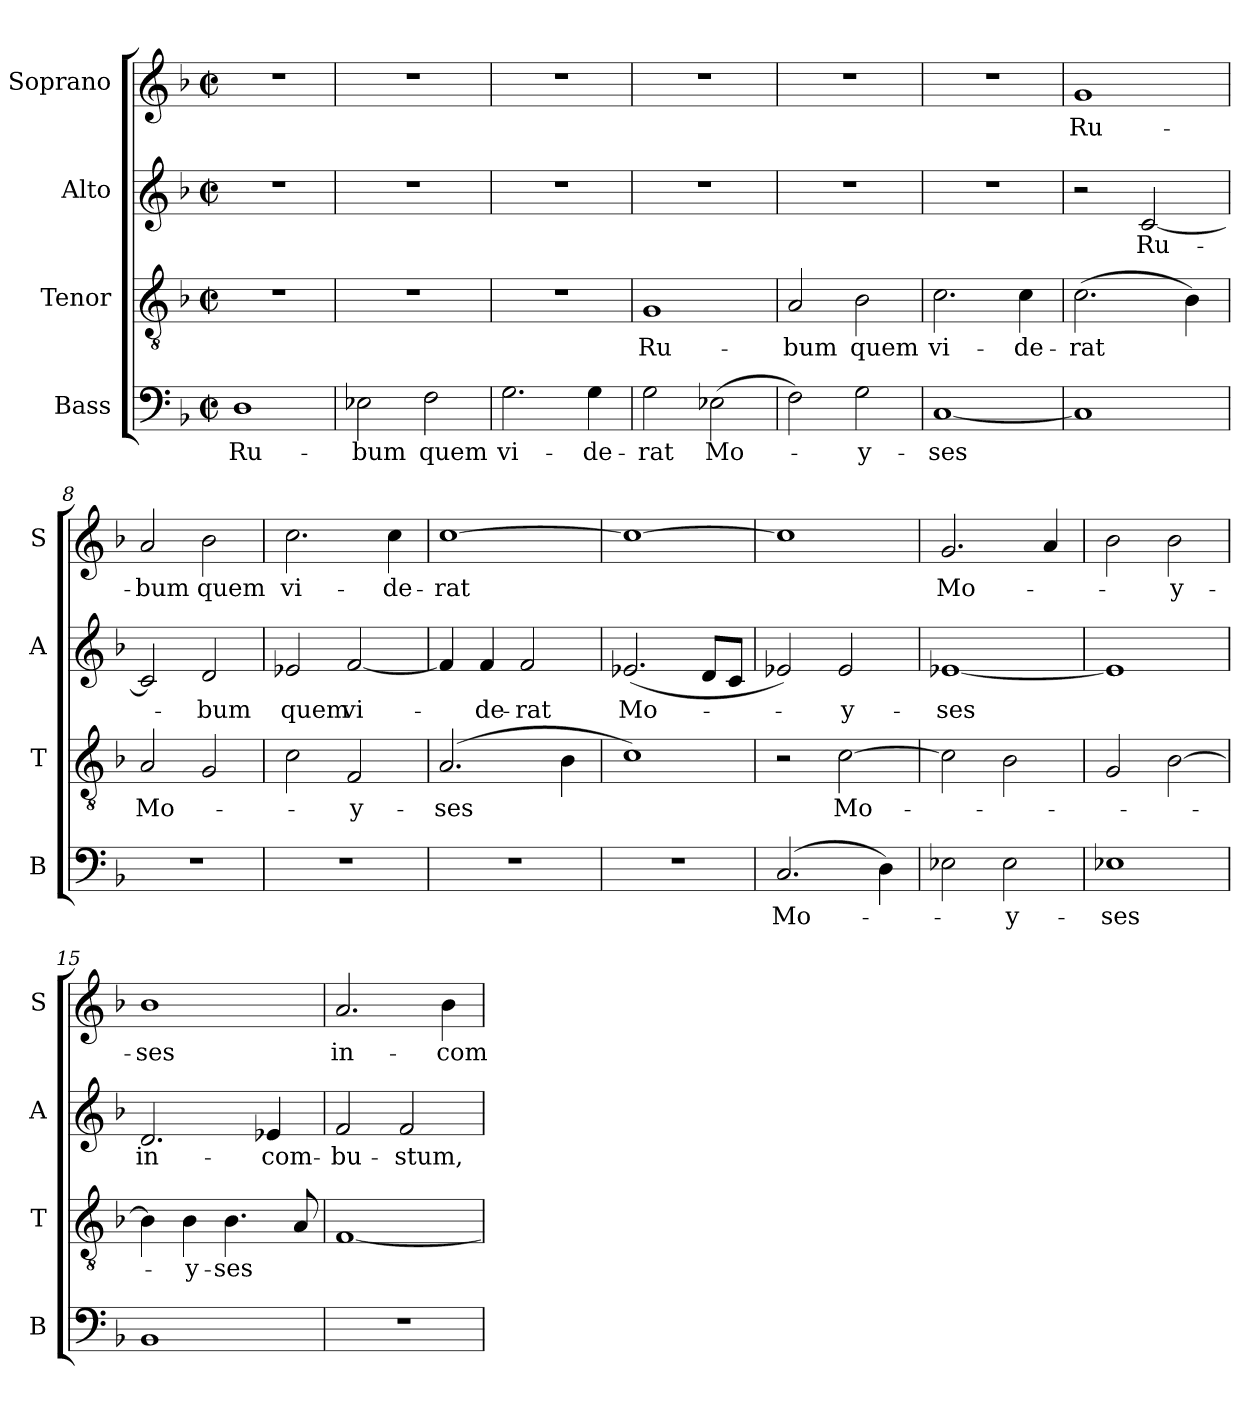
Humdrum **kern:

**kern	**text	**kern	**text	**kern	**text	**kern	**text
*part4	*part4	*part3	*part3	*part2	*part2	*part1	*part1
*staff4	*staff4	*staff3	*staff3	*staff2	*staff2	*staff1	*staff1
*I"Bass	*	*I"Tenor	*	*I"Alto	*	*I"Soprano	*
*I'B	*	*I'T	*	*I'A	*	*I'S	*
*clefF4	*	*clefGv2	*	*clefG2	*	*clefG2	*
*k[b-]	*	*k[b-]	*	*k[b-]	*	*k[b-]	*
*F:	*	*F:	*	*F:	*	*F:	*
*M2/2	*	*M2/2	*	*M2/2	*	*M2/2	*
*met(c|)	*	*met(c|)	*	*met(c|)	*	*met(c|)	*
=1	=1	=1	=1	=1	=1	=1	=1
1D	Ru-	1r	.	1r	.	1r	.
=2	=2	=2	=2	=2	=2	=2	=2
2E-X\	-bum	1r	.	1r	.	1r	.
2F\	quem	.	.	.	.	.	.
=3	=3	=3	=3	=3	=3	=3	=3
2.G\	vi-	1r	.	1r	.	1r	.
4G\	-de-	.	.	.	.	.	.
=4	=4	=4	=4	=4	=4	=4	=4
2G\	-rat	1G	Ru-	1r	.	1r	.
(2E-X\	Mo-	.	.	.	.	.	.
=5	=5	=5	=5	=5	=5	=5	=5
2F\)	.	2A/	-bum	1r	.	1r	.
2G\	-y-	2B-\	quem	.	.	.	.
=6	=6	=6	=6	=6	=6	=6	=6
[1C	-ses	2.c\	vi-	1r	.	1r	.
.	.	4c\	-de-	.	.	.	.
!!LO:LB:g=z
=7	=7	=7	=7	=7	=7	=7	=7
1C]	.	(2.c\	-rat	2r	.	1g	Ru-
.	.	.	.	[2c/	Ru-	.	.
.	.	4B-\)	.	.	.	.	.
=8	=8	=8	=8	=8	=8	=8	=8
1r	.	2A/	Mo-	2c/]	.	2a/	-bum
.	.	2G/	.	2d/	-bum	2b-\	quem
=9	=9	=9	=9	=9	=9	=9	=9
1r	.	2c\	.	2e-X/	quem	2.cc\	vi-
.	.	2F/	-y-	[2f/	vi-	.	.
.	.	.	.	.	.	4cc\	-de-
=10	=10	=10	=10	=10	=10	=10	=10
1r	.	(2.A/	-ses	4f/]	.	[1cc	-rat
.	.	.	.	4f/	-de-	.	.
.	.	.	.	2f/	-rat	.	.
.	.	4B-\	.	.	.	.	.
=11	=11	=11	=11	=11	=11	=11	=11
1r	.	1c)	.	(2.e-X/	Mo-	1cc_	.
.	.	.	.	8d/L	.	.	.
.	.	.	.	8c/J	.	.	.
=12	=12	=12	=12	=12	=12	=12	=12
(2.C/	Mo-	2r	.	2e-X/)	.	1cc]	.
.	.	[2c\	Mo-	2e-/	-y-	.	.
4D\)	.	.	.	.	.	.	.
!!LO:PB:g=z
=13	=13	=13	=13	=13	=13	=13	=13
2E-X\	.	2c\]	.	[1e-X	-ses	2.g/	Mo-
2E-\	-y-	2B-\	.	.	.	.	.
.	.	.	.	.	.	4a/	.
=14	=14	=14	=14	=14	=14	=14	=14
1E-X	-ses	2G/	.	1e-]	.	2b-\	.
.	.	[2B-\	.	.	.	2b-\	-y-
=15	=15	=15	=15	=15	=15	=15	=15
1BB-	.	4B-\]	.	2.d/	in-	1b-	-ses
.	.	4B-\	-y-	.	.	.	.
.	.	4.B-\	-ses	.	.	.	.
.	.	.	.	4e-X/	-com-	.	.
.	.	8A/	.	.	.	.	.
=16	=16	=16	=16	=16	=16	=16	=16
1r	.	[1F	.	2f/	-bu-	2.a/	in-
.	.	.	.	2f/	-stum,	.	.
.	.	.	.	.	.	4b-\	-com-
=	=	=	=	=	=	=	=
*-	*-	*-	*-	*-	*-	*-	*-
